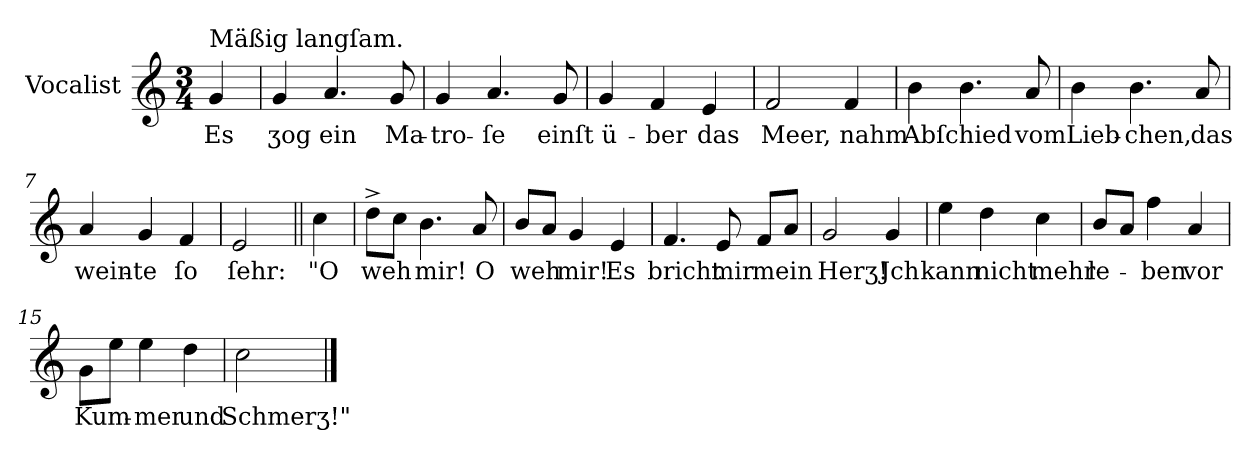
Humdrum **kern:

**kern	**text
*part1	*part1
*staff1	*staff1
*I"Vocalist	*
*clefG2	*
*k[]	*
*C:	*
*M3/4	*
=	=
!LO:TX:a:t=Mäßig langſam.	!
4g	Es
=1	=1
4g	ʒog
4.a	ein
8g	Ma-
=2	=2
4g	-tro-
4.a	-ſe
8g	einſt
=3	=3
4g	ü-
4f	-ber
4e	das
=4	=4
2f	Meer,
4f	nahm
=5	=5
4b	Abſchied
4.b	.
8a	vom
=6	=6
4b	Lieb-
4.b	-chen,
8a	das
=7	=7
4a	wein-
4g	-te
4f	ſo
=8	=8
2e	ſehr:
=||	=||
4cc	"O
=9	=9
8dd^L	weh
8ccJ	.
4.b	mir!
8a	O
=10	=10
8bL	weh
8aJ	.
4g	mir!
4e	Es
=11	=11
4.f	bricht
8e	mir
8fL	mein
8aJ	.
=12	=12
2g	Herʒ!
4g	Jch
=13	=13
4ee	kann
4dd	nicht
4cc	mehr
=14	=14
8bL	le-
8aJ	.
4ff	-ben
4a	vor
=15	=15
8gL	Kum-
8eeJ	.
4ee	-mer
4dd	und
=16	=16
2cc	Schmerʒ!"
==	==
*-	*-
